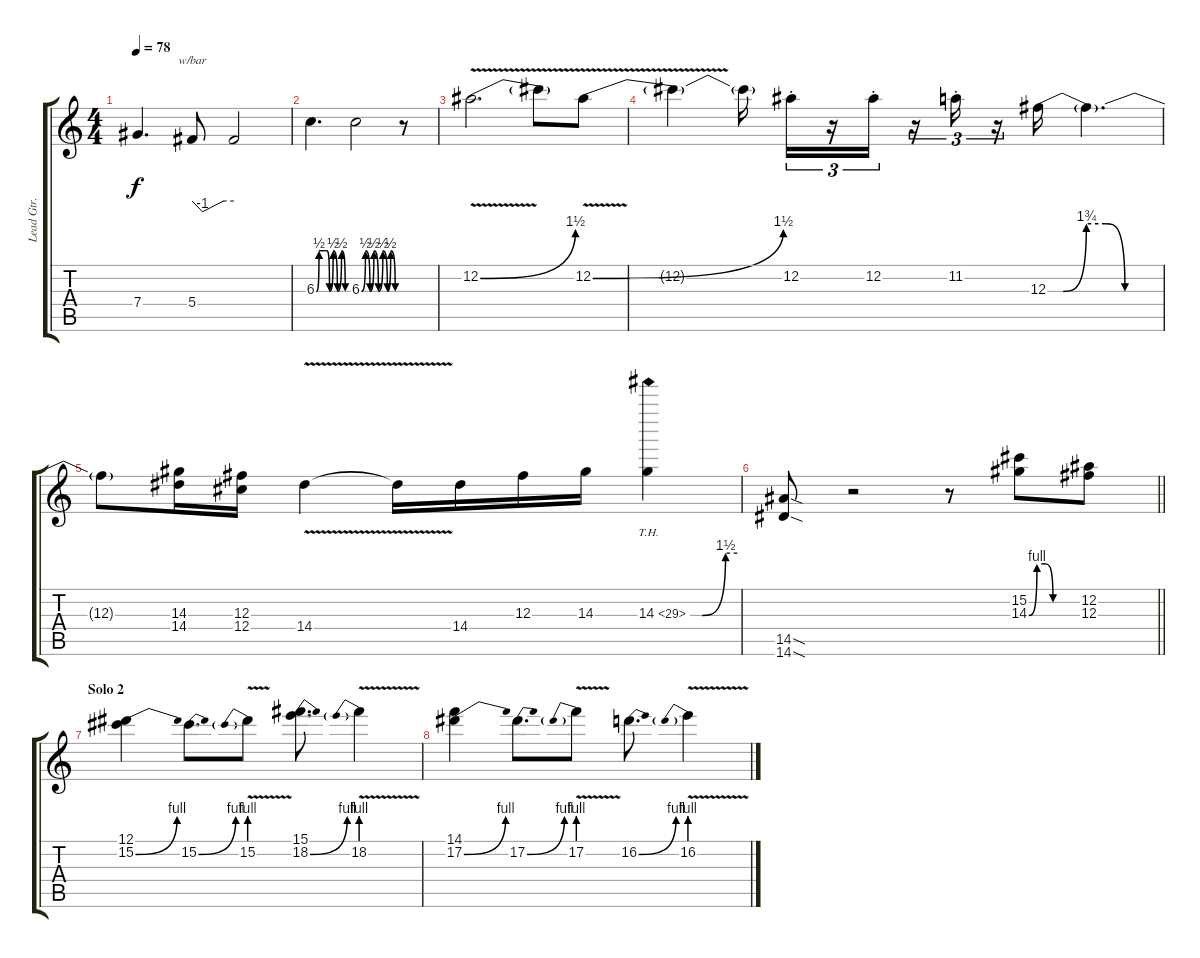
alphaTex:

\track ("Lead Gtr." "Lead Gtr.") {instrument distortionguitar}
\staff {score tabs}
\tuning (Eb4 Bb3 Gb3 Db3 Ab2 Db2) {hide}
\ts (4 4)
\tempo 78
\clef g2
\ks c
7.4{t}.4{d dy f} 5.4.8{tbe (custom default 0 0 15 -4 45 0 60 0)} 5.4{t}.2 |
6.3{be (custom 0 0 5 2 15 2 20 2 25 0 32 2 40 0 48 2 55 0 60 0)}.4{d} 6.3{be (custom 0 0 7 2 15 0 22 2 30 0 38 2 46 0 52 2 60 0)}.2 r.8 |
12.2{be (bend 0 0 60 6) v}.2{d} 12.2{t}.8 12.2{be (bend 0 0 60 6) v}.8 |
12.2{t}.4 12.2{t}.16 12.2{st}.16{tu (3 2)} r.16{tu (3 2)} 12.2{st}.16{tu (3 2)} r.16{tu (3 2)} 11.2{st}.16{tu (3 2)} r.16{tu (3 2)} 12.3{be (custom 0 0 8 0 20 7 30 7 40 0 60 0)}.16 12.3{t}.4{d} |
12.3{t}.8 (14.3 14.4).16 (12.3 12.4).16 14.4{v}.4 14.4{t}.16 14.4.16 12.3.16 14.3.16 14.3{be (custom 0 0 15 0 45 6 60 6) th 15}.4 |
\barLineRight lightlight
(14.5{sod} 14.6{sod}).8 r.2 r.8 (15.2 14.3{be (custom 0 0 10 4 20 4 30 0 60 0)}).8 (12.2 12.3).8 |
\section ("" "Solo 2")
(12.1 15.2{be (bend 0 0 60 4)}).4 15.2{be (bend 0 0 60 4)}.8{d} 15.2{be (prebend 0 4 60 4) v}.8 (15.1 18.2{be (bend 0 0 60 4)}).8{d} 18.2{be (prebend 0 4 60 4) v}.4 |
(14.1 17.2{be (bend 0 0 60 4)}).4 17.2{be (bend 0 0 60 4)}.8{d} 17.2{be (prebend 0 4 60 4) v}.8 16.2{be (bend 0 0 60 4)}.8{d} 16.2{be (prebend 0 4 60 4) v}.4
